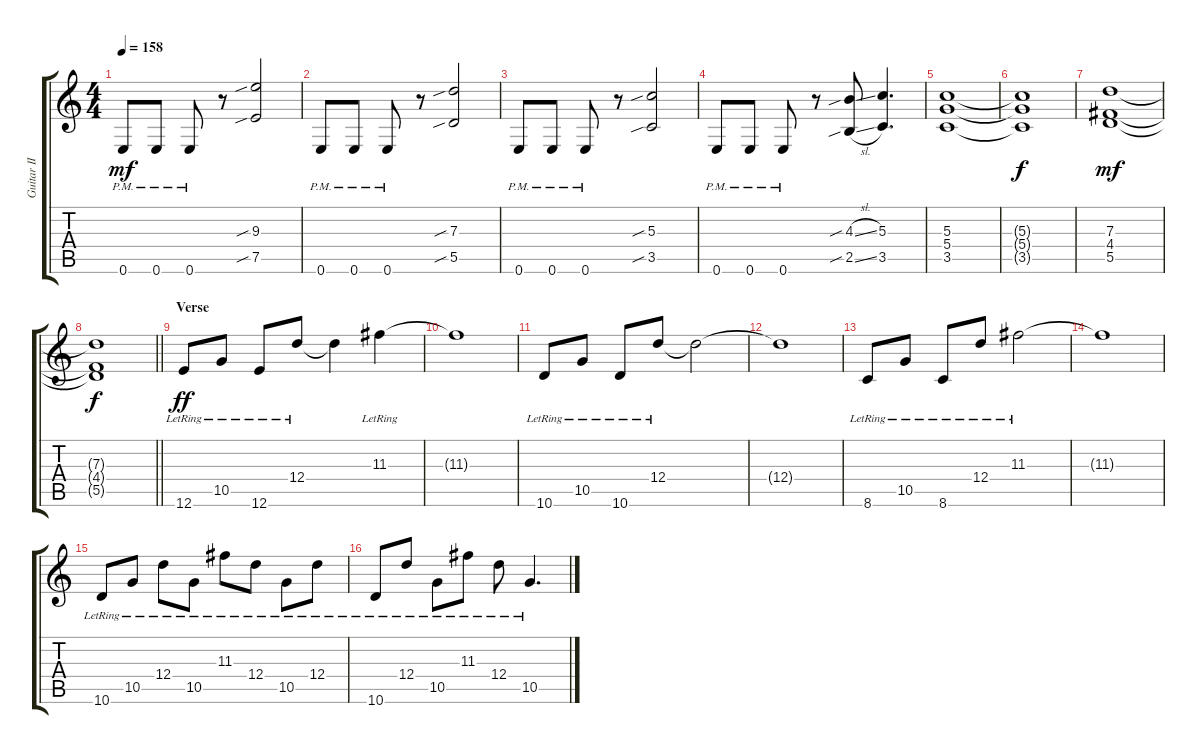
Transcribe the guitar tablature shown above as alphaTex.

\track ("Guitar II" "Guitar II") {instrument distortionguitar}
\staff {score tabs}
\tuning (E4 B3 G3 D3 A2 E2) {hide}
\ts (4 4)
\tempo 158
\clef g2
\ks c
0.6{pm}.8{dy mf} 0.6{pm}.8 0.6{pm}.8 r.8 (9.3{sib} 7.5{sib}).2 |
0.6{pm}.8 0.6{pm}.8 0.6{pm}.8 r.8 (7.3{sib} 5.5{sib}).2 |
0.6{pm}.8 0.6{pm}.8 0.6{pm}.8 r.8 (5.3{sib} 3.5{sib}).2 |
0.6{pm}.8 0.6{pm}.8 0.6{pm}.8 r.8 (4.3{sib sl} 2.5{sib sl}).8 (5.3 3.5).4{d} |
(5.3 5.4 3.5).1 |
(5.3{t} 5.4{t} 3.5{t}).1{dy f} |
(7.3 4.4 5.5).1{dy mf} |
\barLineRight lightlight
(7.3{t} 4.4{t} 5.5{t}).1{dy f} |
\section ("" "Verse")
12.6{lr}.8{dy ff instrument electricguitarclean} 10.5{lr}.8 12.6{lr}.8 12.4{lr}.8 12.4{t}.4 11.3{lr}.4 |
11.3{t}.1 |
10.6{lr}.8 10.5{lr}.8 10.6{lr}.8 12.4{lr}.8 12.4{t}.2 |
12.4{t}.1 |
8.6{lr}.8 10.5{lr}.8 8.6{lr}.8 12.4{lr}.8 11.3{lr}.2 |
11.3{t}.1 |
10.6{lr}.8 10.5{lr}.8 12.4{lr}.8 10.5{lr}.8 11.3{lr}.8 12.4{lr}.8 10.5{lr}.8 12.4{lr}.8 |
10.6{lr}.8 12.4{lr}.8 10.5{lr}.8 11.3{lr}.8 12.4{lr}.8 10.5{lr}.4{d}
